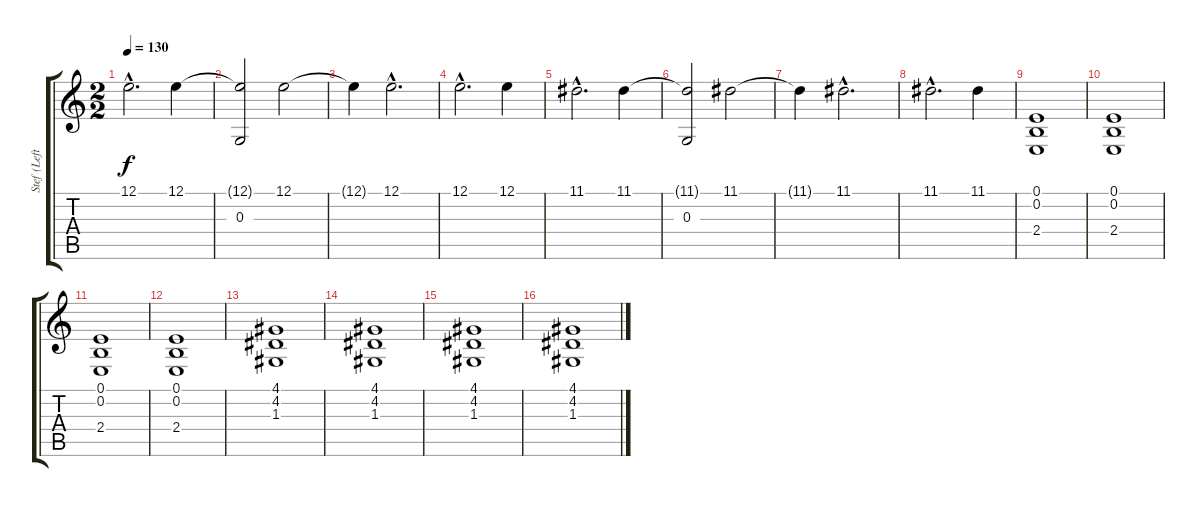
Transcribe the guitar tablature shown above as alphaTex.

\track ("Stef (Left Hand)" "Stef (Left") {instrument acousticgrandpiano}
\staff {score tabs}
\tuning (E4 B3 G3 D3 A2 E2) {hide}
\ts (2 2)
\tempo 130
\clef g2
\ks c
12.1{hac}.2{d dy f} 12.1.4 |
(12.1{t} 0.3).2 12.1.2 |
12.1{t}.4 12.1{hac}.2{d} |
12.1{hac}.2{d} 12.1.4 |
11.1{hac}.2{d} 11.1.4 |
(11.1{t} 0.3).2 11.1.2 |
11.1{t}.4 11.1{hac}.2{d} |
11.1{hac}.2{d} 11.1.4 |
(0.1 0.2 2.4).1 |
(0.1 0.2 2.4).1 |
(0.1 0.2 2.4).1 |
(0.1 0.2 2.4).1 |
(4.1 4.2 1.3).1 |
(4.1 4.2 1.3).1 |
(4.1 4.2 1.3).1 |
(4.1 4.2 1.3).1
